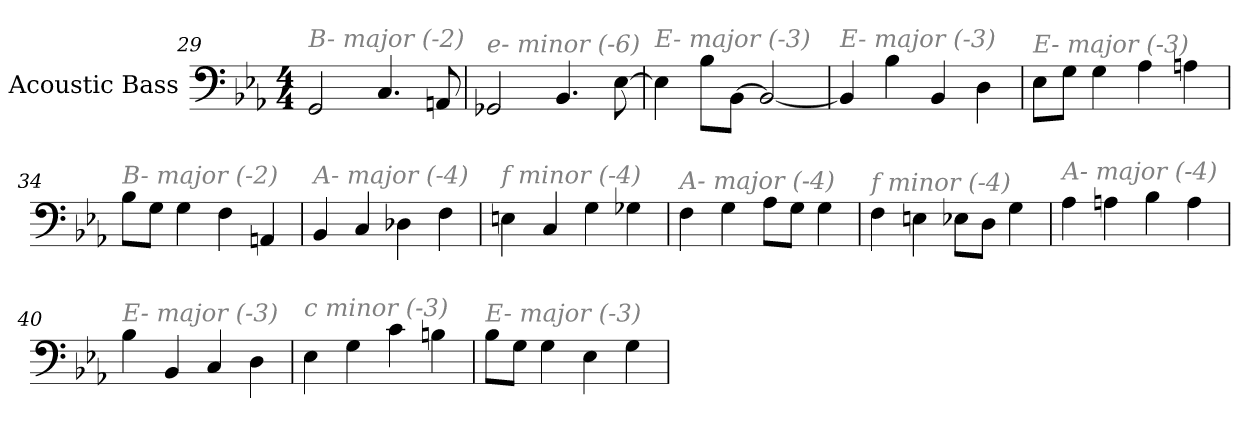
**kern
*part1
*staff1
*I"Acoustic Bass
*clefF4
*ITrd7c12
*k[b-e-a-]
*E-:
*M4/4
=29
!LO:TX:i:color=#808080:t=B- major (-2)
2GGG
4.CC
8AAAn
=30
!LO:TX:i:color=#808080:t=e- minor (-6)
2GGG-X
4.BBB-
[8EE-
=31
!LO:TX:i:color=#808080:t=E- major (-3)
4EE-]
8BB-L
[8BBB-J
2BBB-_
=32
!LO:TX:i:color=#808080:t=E- major (-3)
4BBB-]
4BB-
4BBB-
4DD
=33
!LO:TX:i:color=#808080:t=E- major (-3)
8EE-L
8GGJ
4GG
4AA-
4AAn
=34
!LO:TX:i:color=#808080:t=B- major (-2)
8BB-L
8GGJ
4GG
4FF
4AAAn
=35
!LO:TX:i:color=#808080:t=A- major (-4)
4BBB-
4CC
4DD-X
4FF
=36
!LO:TX:i:color=#808080:t=f minor (-4)
4EEn
4CC
4GG
4GG-X
=37
!LO:TX:i:color=#808080:t=A- major (-4)
4FF
4GG
8AA-L
8GGJ
4GG
=38
!LO:TX:i:color=#808080:t=f minor (-4)
4FF
4EEn
8EE-XL
8DDJ
4GG
=39
!LO:TX:i:color=#808080:t=A- major (-4)
4AA-
4AAn
4BB-
4AA
=40
!LO:TX:i:color=#808080:t=E- major (-3)
4BB-
4BBB-
4CC
4DD
=41
!LO:TX:i:color=#808080:t=c minor (-3)
4EE-
4GG
4C
4BBn
=42
!LO:TX:i:color=#808080:t=E- major (-3)
8BB-L
8GGJ
4GG
4EE-
4GG
=
*-
